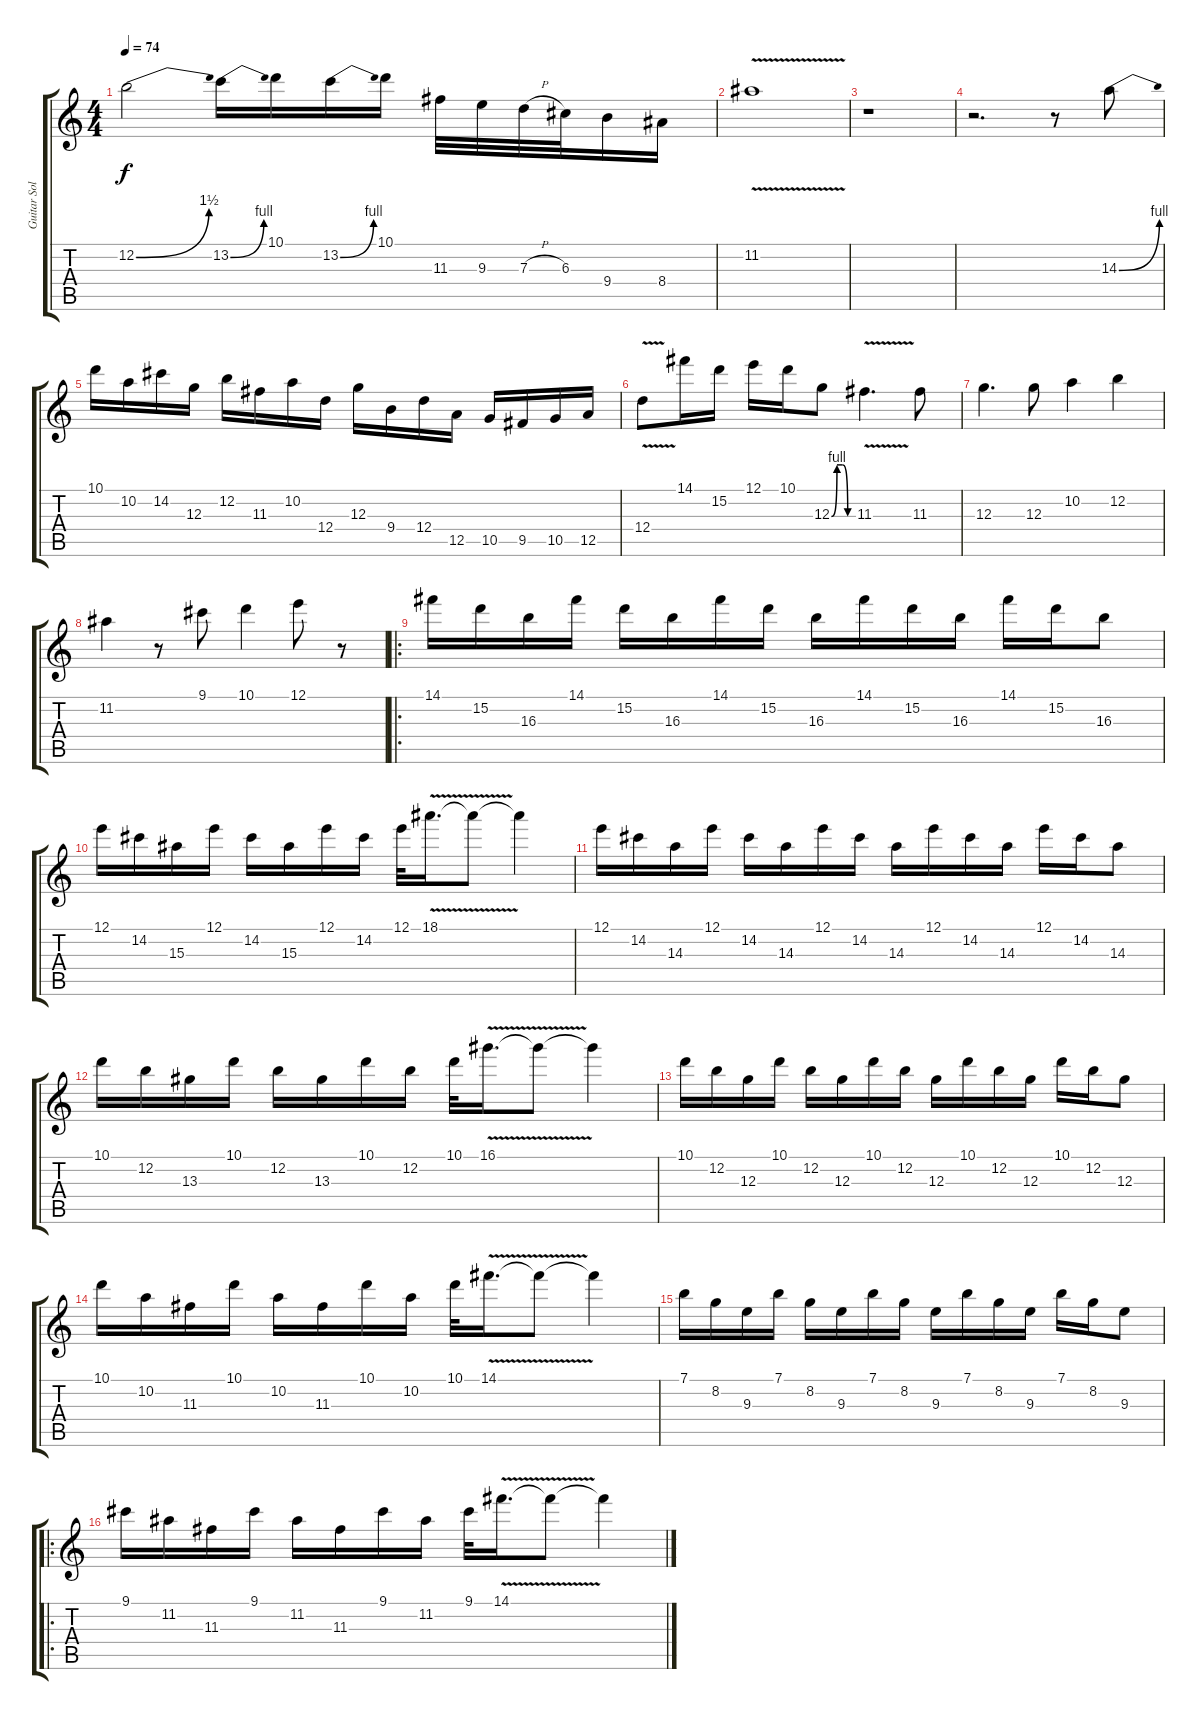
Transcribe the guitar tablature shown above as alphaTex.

\track ("Guitar Solo 1 (Felder-4,7)" "Guitar Sol") {instrument distortionguitar}
\staff {score tabs}
\tuning (E4 B3 G3 D3 A2 E2) {hide}
\ts (4 4)
\tempo 74
\clef g2
\ks c
12.2{be (bend 0 0 60 6)}.2{dy f} 13.2{be (bend 0 0 60 4)}.16 10.1.16 13.2{be (bend 0 0 60 4)}.16 10.1.16 11.3.32 9.3.32 7.3{h}.32 6.3.32 9.4.16 8.4.16 |
11.2{v}.1 |
r.1 |
r.2{d} r.8 14.3{be (bend 0 0 60 4)}.8 |
10.1.16 10.2.16 14.2.16 12.3.16 12.2.16 11.3.16 10.2.16 12.4.16 12.3.16 9.4.16 12.4.16 12.5.16 10.5.16 9.5.16 10.5.16 12.5.16 |
12.4{v}.8 14.1.16 15.2.16 12.1.16 10.1.16 12.3{be (custom 0 0 15 4 30 4 45 0 60 0)}.8 11.3{v}.4{d} 11.3.8 |
12.3.4{d} 12.3.8 10.2.4 12.2.4 |
11.2.4 r.8 9.1.8 10.1.4 12.1.8 r.8 |
\ro
14.1.16 15.2.16 16.3.16 14.1.16 15.2.16 16.3.16 14.1.16 15.2.16 16.3.16 14.1.16 15.2.16 16.3.16 14.1.16 15.2.16 16.3.8 |
12.1.16 14.2.16 15.3.16 12.1.16 14.2.16 15.3.16 12.1.16 14.2.16 12.1.32 18.1{v}.16{d} 18.1{t}.8 18.1{t}.4 |
12.1.16 14.2.16 14.3.16 12.1.16 14.2.16 14.3.16 12.1.16 14.2.16 14.3.16 12.1.16 14.2.16 14.3.16 12.1.16 14.2.16 14.3.8 |
10.1.16 12.2.16 13.3.16 10.1.16 12.2.16 13.3.16 10.1.16 12.2.16 10.1.32 16.1{v}.16{d} 16.1{t}.8 16.1{t}.4 |
10.1.16 12.2.16 12.3.16 10.1.16 12.2.16 12.3.16 10.1.16 12.2.16 12.3.16 10.1.16 12.2.16 12.3.16 10.1.16 12.2.16 12.3.8 |
10.1.16 10.2.16 11.3.16 10.1.16 10.2.16 11.3.16 10.1.16 10.2.16 10.1.32 14.1{v}.16{d} 14.1{t}.8 14.1{t}.4 |
7.1.16 8.2.16 9.3.16 7.1.16 8.2.16 9.3.16 7.1.16 8.2.16 9.3.16 7.1.16 8.2.16 9.3.16 7.1.16 8.2.16 9.3.8 |
\ro
9.1.16 11.2.16 11.3.16 9.1.16 11.2.16 11.3.16 9.1.16 11.2.16 9.1.32 14.1{v}.16{d} 14.1{t}.8 14.1{t}.4
